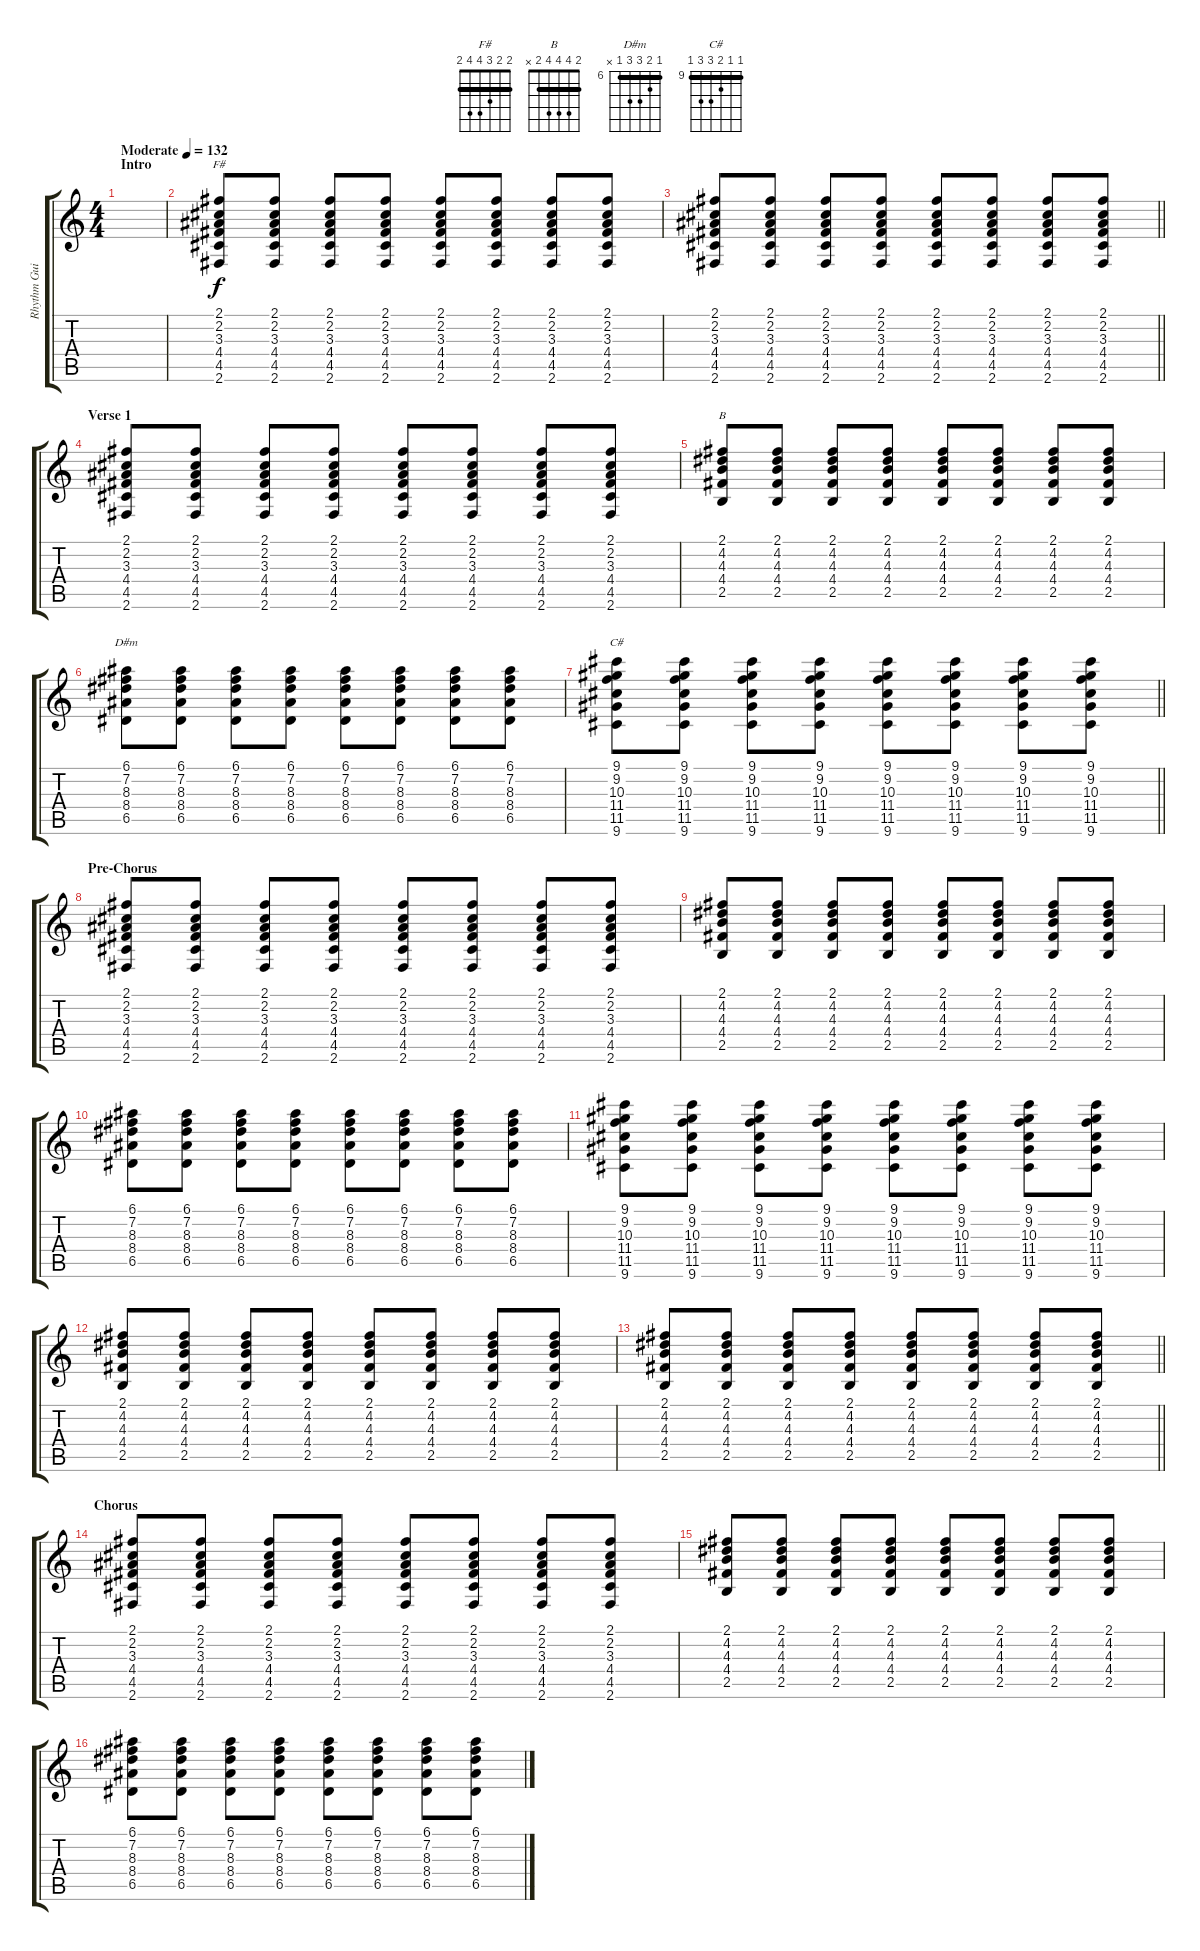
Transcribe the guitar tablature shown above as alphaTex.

\track ("Rhythm Guitar" "Rhythm Gui") {instrument acousticguitarsteel}
\staff {score tabs}
\tuning (E4 B3 G3 D3 A2 E2) {hide}
\chord ("F#" 2 2 3 4 4 2) {barre 2}
\chord ("B" 2 4 4 4 2 x) {barre 2}
\chord ("D#m" 6 7 8 8 6 x) {firstfret 6 barre 6}
\chord ("C#" 9 9 10 11 11 9) {firstfret 9 barre 9}
\ts (4 4)
\section ("" "Intro")
\tempo (132 "Moderate")
\clef g2
\ks c
|
(2.1 2.2 3.3 4.4 4.5 2.6).8{ch "F#"} (2.1 2.2 3.3 4.4 4.5 2.6).8 (2.1 2.2 3.3 4.4 4.5 2.6).8 (2.1 2.2 3.3 4.4 4.5 2.6).8 (2.1 2.2 3.3 4.4 4.5 2.6).8 (2.1 2.2 3.3 4.4 4.5 2.6).8 (2.1 2.2 3.3 4.4 4.5 2.6).8 (2.1 2.2 3.3 4.4 4.5 2.6).8 |
\barLineRight lightlight
(2.1 2.2 3.3 4.4 4.5 2.6).8 (2.1 2.2 3.3 4.4 4.5 2.6).8 (2.1 2.2 3.3 4.4 4.5 2.6).8 (2.1 2.2 3.3 4.4 4.5 2.6).8 (2.1 2.2 3.3 4.4 4.5 2.6).8 (2.1 2.2 3.3 4.4 4.5 2.6).8 (2.1 2.2 3.3 4.4 4.5 2.6).8 (2.1 2.2 3.3 4.4 4.5 2.6).8 |
\section ("" "Verse 1")
(2.1 2.2 3.3 4.4 4.5 2.6).8 (2.1 2.2 3.3 4.4 4.5 2.6).8 (2.1 2.2 3.3 4.4 4.5 2.6).8 (2.1 2.2 3.3 4.4 4.5 2.6).8 (2.1 2.2 3.3 4.4 4.5 2.6).8 (2.1 2.2 3.3 4.4 4.5 2.6).8 (2.1 2.2 3.3 4.4 4.5 2.6).8 (2.1 2.2 3.3 4.4 4.5 2.6).8 |
(2.1 4.2 4.3 4.4 2.5).8{ch "B"} (2.1 4.2 4.3 4.4 2.5).8 (2.1 4.2 4.3 4.4 2.5).8 (2.1 4.2 4.3 4.4 2.5).8 (2.1 4.2 4.3 4.4 2.5).8 (2.1 4.2 4.3 4.4 2.5).8 (2.1 4.2 4.3 4.4 2.5).8 (2.1 4.2 4.3 4.4 2.5).8 |
(6.1 7.2 8.3 8.4 6.5).8{ch "D#m"} (6.1 7.2 8.3 8.4 6.5).8 (6.1 7.2 8.3 8.4 6.5).8 (6.1 7.2 8.3 8.4 6.5).8 (6.1 7.2 8.3 8.4 6.5).8 (6.1 7.2 8.3 8.4 6.5).8 (6.1 7.2 8.3 8.4 6.5).8 (6.1 7.2 8.3 8.4 6.5).8 |
\barLineRight lightlight
(9.1 9.2 10.3 11.4 11.5 9.6).8{ch "C#"} (9.1 9.2 10.3 11.4 11.5 9.6).8 (9.1 9.2 10.3 11.4 11.5 9.6).8 (9.1 9.2 10.3 11.4 11.5 9.6).8 (9.1 9.2 10.3 11.4 11.5 9.6).8 (9.1 9.2 10.3 11.4 11.5 9.6).8 (9.1 9.2 10.3 11.4 11.5 9.6).8 (9.1 9.2 10.3 11.4 11.5 9.6).8 |
\section ("" "Pre-Chorus")
(2.1 2.2 3.3 4.4 4.5 2.6).8 (2.1 2.2 3.3 4.4 4.5 2.6).8 (2.1 2.2 3.3 4.4 4.5 2.6).8 (2.1 2.2 3.3 4.4 4.5 2.6).8 (2.1 2.2 3.3 4.4 4.5 2.6).8 (2.1 2.2 3.3 4.4 4.5 2.6).8 (2.1 2.2 3.3 4.4 4.5 2.6).8 (2.1 2.2 3.3 4.4 4.5 2.6).8 |
(2.1 4.2 4.3 4.4 2.5).8 (2.1 4.2 4.3 4.4 2.5).8 (2.1 4.2 4.3 4.4 2.5).8 (2.1 4.2 4.3 4.4 2.5).8 (2.1 4.2 4.3 4.4 2.5).8 (2.1 4.2 4.3 4.4 2.5).8 (2.1 4.2 4.3 4.4 2.5).8 (2.1 4.2 4.3 4.4 2.5).8 |
(6.1 7.2 8.3 8.4 6.5).8 (6.1 7.2 8.3 8.4 6.5).8 (6.1 7.2 8.3 8.4 6.5).8 (6.1 7.2 8.3 8.4 6.5).8 (6.1 7.2 8.3 8.4 6.5).8 (6.1 7.2 8.3 8.4 6.5).8 (6.1 7.2 8.3 8.4 6.5).8 (6.1 7.2 8.3 8.4 6.5).8 |
(9.1 9.2 10.3 11.4 11.5 9.6).8 (9.1 9.2 10.3 11.4 11.5 9.6).8 (9.1 9.2 10.3 11.4 11.5 9.6).8 (9.1 9.2 10.3 11.4 11.5 9.6).8 (9.1 9.2 10.3 11.4 11.5 9.6).8 (9.1 9.2 10.3 11.4 11.5 9.6).8 (9.1 9.2 10.3 11.4 11.5 9.6).8 (9.1 9.2 10.3 11.4 11.5 9.6).8 |
(2.1 4.2 4.3 4.4 2.5).8 (2.1 4.2 4.3 4.4 2.5).8 (2.1 4.2 4.3 4.4 2.5).8 (2.1 4.2 4.3 4.4 2.5).8 (2.1 4.2 4.3 4.4 2.5).8 (2.1 4.2 4.3 4.4 2.5).8 (2.1 4.2 4.3 4.4 2.5).8 (2.1 4.2 4.3 4.4 2.5).8 |
\barLineRight lightlight
(2.1 4.2 4.3 4.4 2.5).8 (2.1 4.2 4.3 4.4 2.5).8 (2.1 4.2 4.3 4.4 2.5).8 (2.1 4.2 4.3 4.4 2.5).8 (2.1 4.2 4.3 4.4 2.5).8 (2.1 4.2 4.3 4.4 2.5).8 (2.1 4.2 4.3 4.4 2.5).8 (2.1 4.2 4.3 4.4 2.5).8 |
\section ("" "Chorus")
(2.1 2.2 3.3 4.4 4.5 2.6).8 (2.1 2.2 3.3 4.4 4.5 2.6).8 (2.1 2.2 3.3 4.4 4.5 2.6).8 (2.1 2.2 3.3 4.4 4.5 2.6).8 (2.1 2.2 3.3 4.4 4.5 2.6).8 (2.1 2.2 3.3 4.4 4.5 2.6).8 (2.1 2.2 3.3 4.4 4.5 2.6).8 (2.1 2.2 3.3 4.4 4.5 2.6).8 |
(2.1 4.2 4.3 4.4 2.5).8 (2.1 4.2 4.3 4.4 2.5).8 (2.1 4.2 4.3 4.4 2.5).8 (2.1 4.2 4.3 4.4 2.5).8 (2.1 4.2 4.3 4.4 2.5).8 (2.1 4.2 4.3 4.4 2.5).8 (2.1 4.2 4.3 4.4 2.5).8 (2.1 4.2 4.3 4.4 2.5).8 |
(6.1 7.2 8.3 8.4 6.5).8 (6.1 7.2 8.3 8.4 6.5).8 (6.1 7.2 8.3 8.4 6.5).8 (6.1 7.2 8.3 8.4 6.5).8 (6.1 7.2 8.3 8.4 6.5).8 (6.1 7.2 8.3 8.4 6.5).8 (6.1 7.2 8.3 8.4 6.5).8 (6.1 7.2 8.3 8.4 6.5).8
